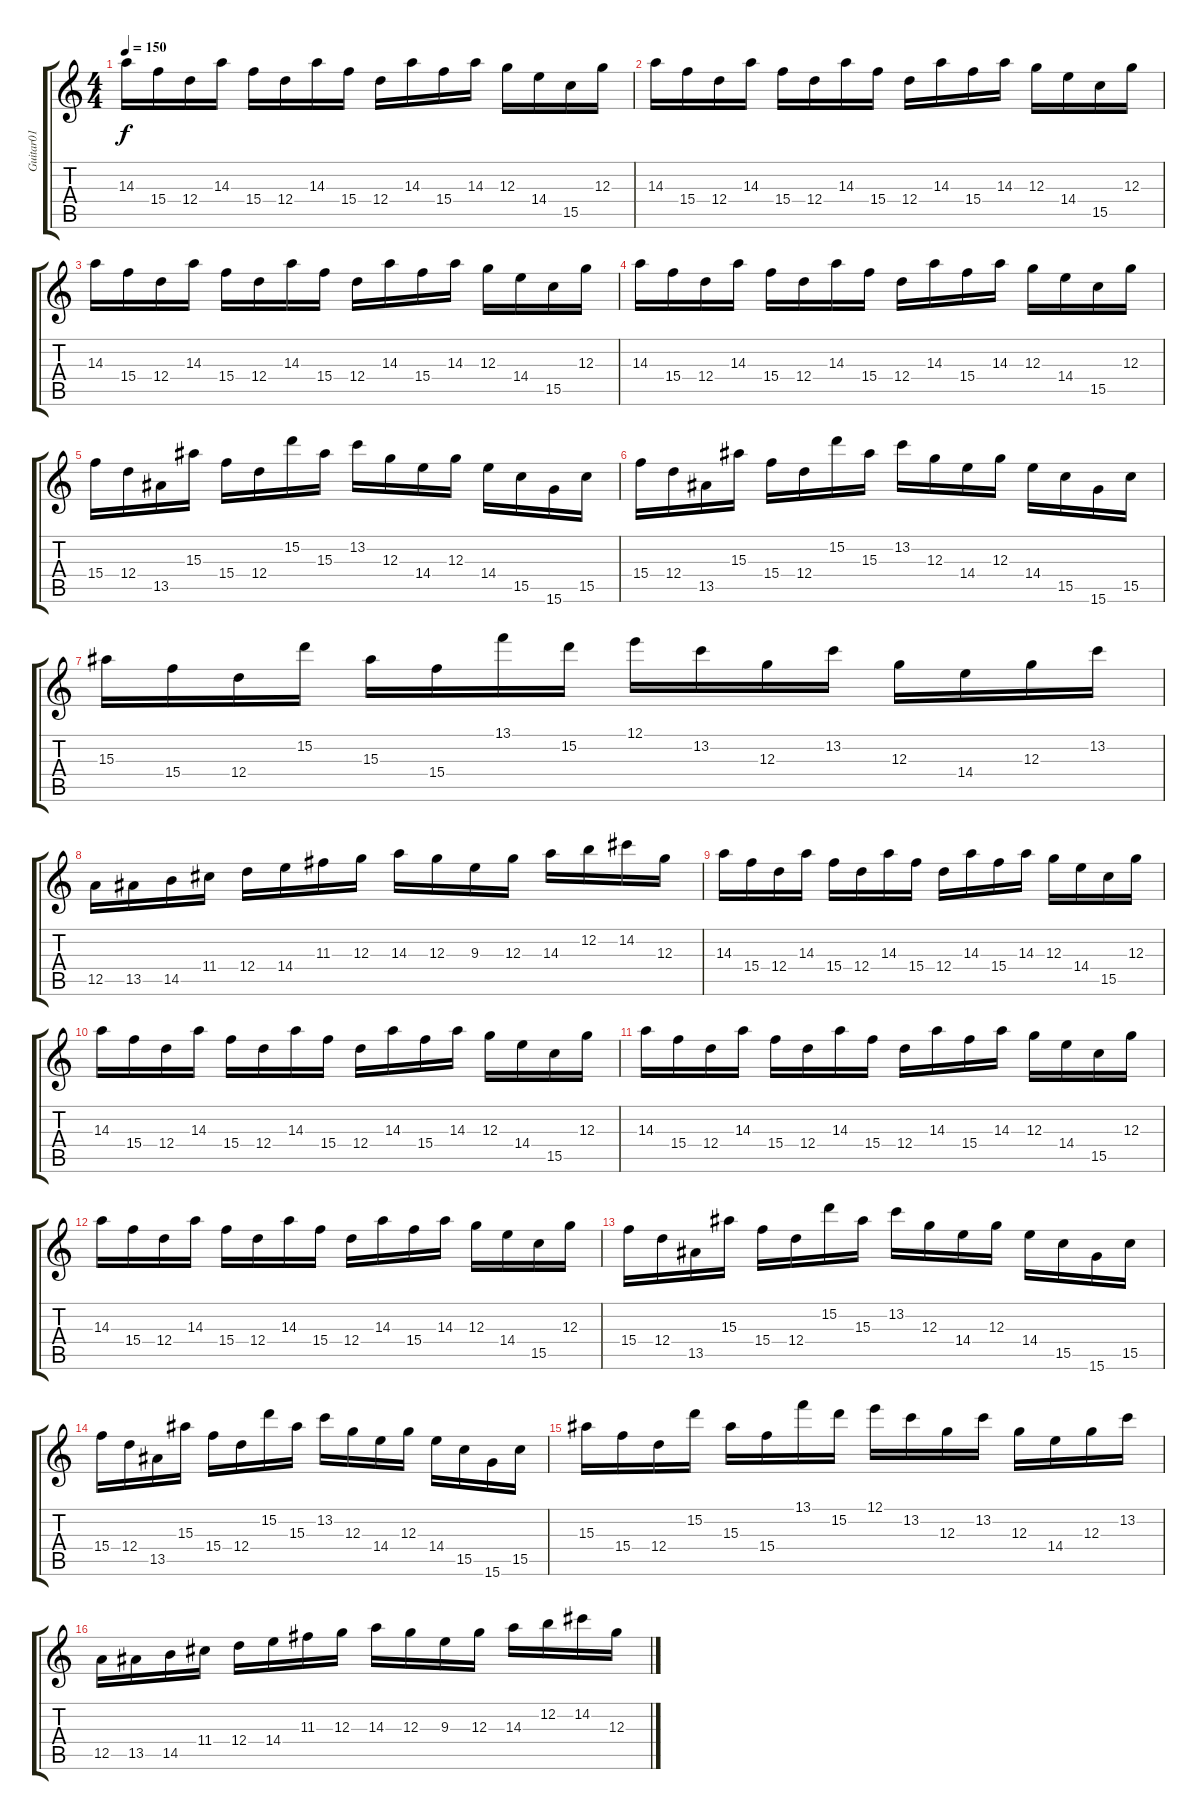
\track ("Guitar01" "Guitar01") {instrument distortionguitar}
\staff {score tabs}
\tuning (E4 B3 G3 D3 A2 E2) {hide}
\ts (4 4)
\tempo 150
\clef g2
\ks c
14.3.16{dy f} 15.4.16 12.4.16 14.3.16 15.4.16 12.4.16 14.3.16 15.4.16 12.4.16 14.3.16 15.4.16 14.3.16 12.3.16 14.4.16 15.5.16 12.3.16 |
14.3.16 15.4.16 12.4.16 14.3.16 15.4.16 12.4.16 14.3.16 15.4.16 12.4.16 14.3.16 15.4.16 14.3.16 12.3.16 14.4.16 15.5.16 12.3.16 |
14.3.16 15.4.16 12.4.16 14.3.16 15.4.16 12.4.16 14.3.16 15.4.16 12.4.16 14.3.16 15.4.16 14.3.16 12.3.16 14.4.16 15.5.16 12.3.16 |
14.3.16 15.4.16 12.4.16 14.3.16 15.4.16 12.4.16 14.3.16 15.4.16 12.4.16 14.3.16 15.4.16 14.3.16 12.3.16 14.4.16 15.5.16 12.3.16 |
15.4.16 12.4.16 13.5.16 15.3.16 15.4.16 12.4.16 15.2.16 15.3.16 13.2.16 12.3.16 14.4.16 12.3.16 14.4.16 15.5.16 15.6.16 15.5.16 |
15.4.16 12.4.16 13.5.16 15.3.16 15.4.16 12.4.16 15.2.16 15.3.16 13.2.16 12.3.16 14.4.16 12.3.16 14.4.16 15.5.16 15.6.16 15.5.16 |
15.3.16 15.4.16 12.4.16 15.2.16 15.3.16 15.4.16 13.1.16 15.2.16 12.1.16 13.2.16 12.3.16 13.2.16 12.3.16 14.4.16 12.3.16 13.2.16 |
12.5.16 13.5.16 14.5.16 11.4.16 12.4.16 14.4.16 11.3.16 12.3.16 14.3.16 12.3.16 9.3.16 12.3.16 14.3.16 12.2.16 14.2.16 12.3.16 |
14.3.16 15.4.16 12.4.16 14.3.16 15.4.16 12.4.16 14.3.16 15.4.16 12.4.16 14.3.16 15.4.16 14.3.16 12.3.16 14.4.16 15.5.16 12.3.16 |
14.3.16 15.4.16 12.4.16 14.3.16 15.4.16 12.4.16 14.3.16 15.4.16 12.4.16 14.3.16 15.4.16 14.3.16 12.3.16 14.4.16 15.5.16 12.3.16 |
14.3.16 15.4.16 12.4.16 14.3.16 15.4.16 12.4.16 14.3.16 15.4.16 12.4.16 14.3.16 15.4.16 14.3.16 12.3.16 14.4.16 15.5.16 12.3.16 |
14.3.16 15.4.16 12.4.16 14.3.16 15.4.16 12.4.16 14.3.16 15.4.16 12.4.16 14.3.16 15.4.16 14.3.16 12.3.16 14.4.16 15.5.16 12.3.16 |
15.4.16 12.4.16 13.5.16 15.3.16 15.4.16 12.4.16 15.2.16 15.3.16 13.2.16 12.3.16 14.4.16 12.3.16 14.4.16 15.5.16 15.6.16 15.5.16 |
15.4.16 12.4.16 13.5.16 15.3.16 15.4.16 12.4.16 15.2.16 15.3.16 13.2.16 12.3.16 14.4.16 12.3.16 14.4.16 15.5.16 15.6.16 15.5.16 |
15.3.16 15.4.16 12.4.16 15.2.16 15.3.16 15.4.16 13.1.16 15.2.16 12.1.16 13.2.16 12.3.16 13.2.16 12.3.16 14.4.16 12.3.16 13.2.16 |
12.5.16 13.5.16 14.5.16 11.4.16 12.4.16 14.4.16 11.3.16 12.3.16 14.3.16 12.3.16 9.3.16 12.3.16 14.3.16 12.2.16 14.2.16 12.3.16
